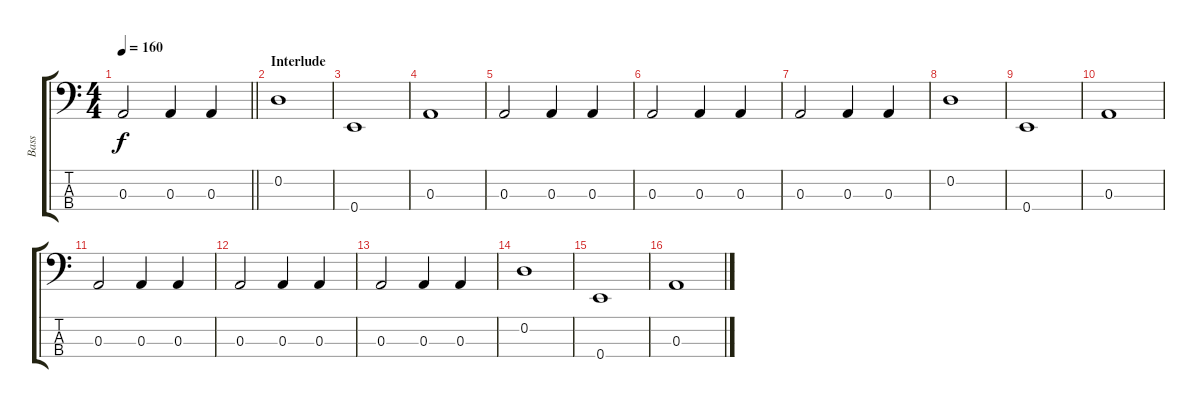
\track ("Bass" "Bass") {instrument electricbassfinger}
\staff {score tabs}
\tuning (G2 D2 A1 E1) {hide}
\ts (4 4)
\tempo 160
\clef f4
\barLineRight lightlight
\ks c
0.3.2{dy f} 0.3.4 0.3.4 |
\section ("" "Interlude")
0.2.1 |
0.4.1 |
0.3.1 |
0.3.2 0.3.4 0.3.4 |
0.3.2 0.3.4 0.3.4 |
0.3.2 0.3.4 0.3.4 |
0.2.1 |
0.4.1 |
0.3.1 |
0.3.2 0.3.4 0.3.4 |
0.3.2 0.3.4 0.3.4 |
0.3.2 0.3.4 0.3.4 |
0.2.1 |
0.4.1 |
0.3.1
